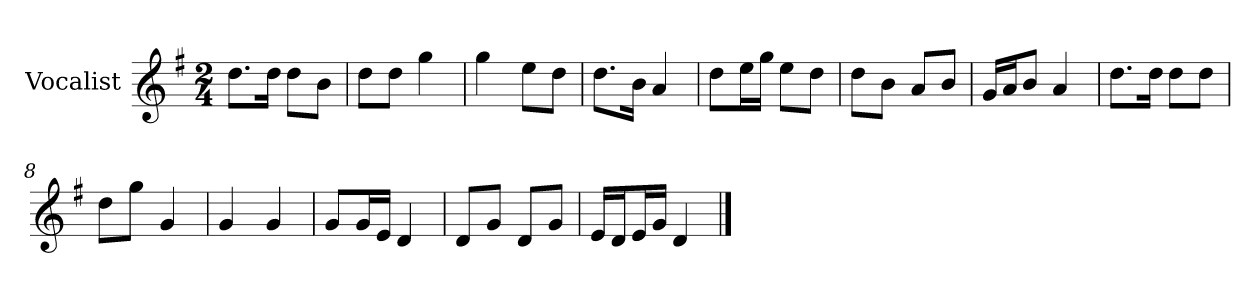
**kern
*part1
*staff1
*I"Vocalist
*k[f#]
*G:
*M2/4
=
8.ddL
16ddJk
8ddL
8bJ
=1
8ddL
8ddJ
4gg
=2
4gg
8eeL
8ddJ
=3
8.ddL
16bJk
4a
=4
8ddL
16eeL
16ggJJ
8eeL
8ddJ
=5
8ddL
8bJ
8aL
8bJ
=6
16gLL
16aJ
8bJ
4a
=7
8.ddL
16ddJk
8ddL
8ddJ
=8
8ddL
8ggJ
4g
=9
4g
4g
=10
8gL
16gL
16eJJ
4d
=11
8dL
8gJ
8dL
8gJ
=12
16eLL
16dJ
16eL
16gJJ
4d
==
*-
